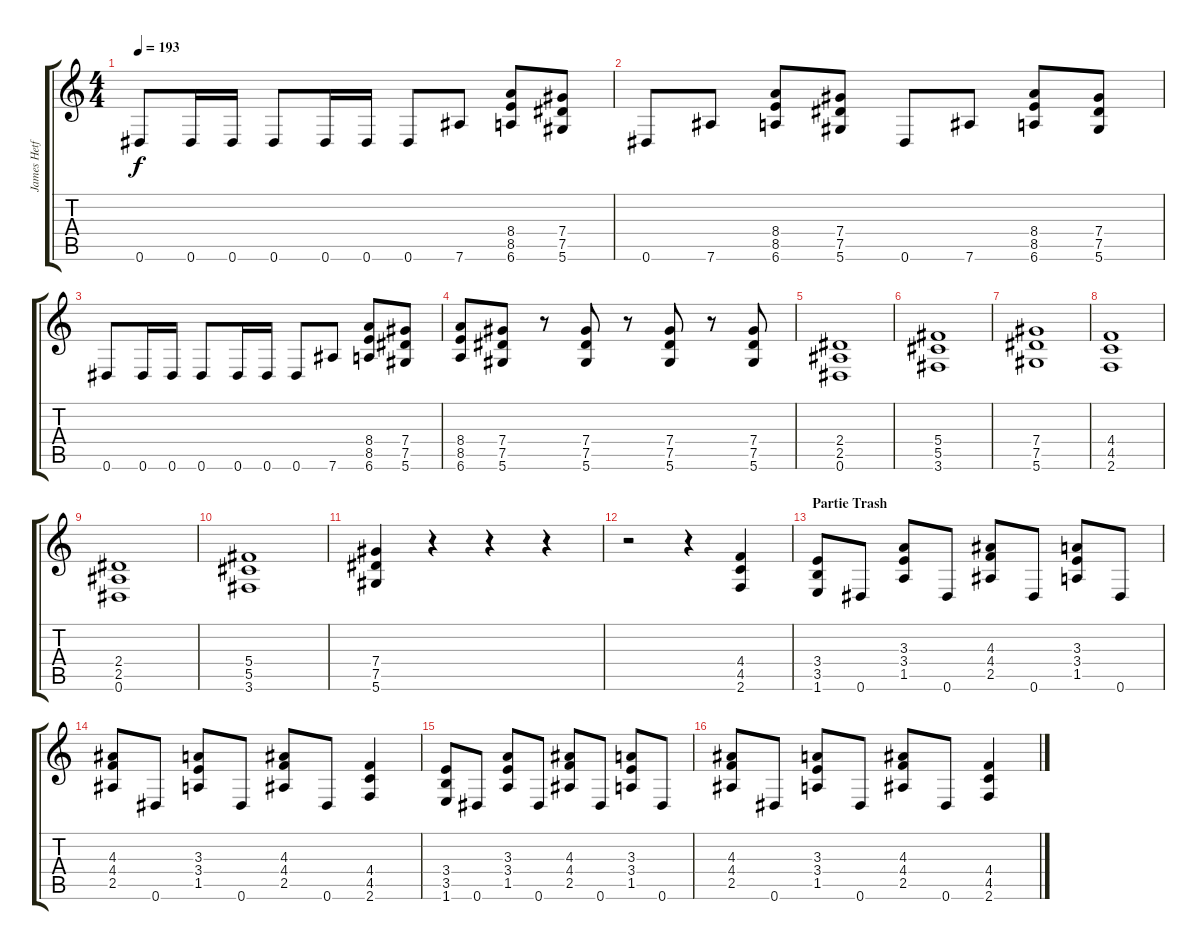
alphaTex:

\track ("James Hetfield " "James Hetf") {instrument distortionguitar}
\staff {score tabs}
\tuning (Eb4 Bb3 Gb3 Db3 Ab2 Eb2) {hide}
\ts (4 4)
\tempo 193
\clef g2
\ks c
0.6.8{dy f} 0.6.16 0.6.16 0.6.8 0.6.16 0.6.16 0.6.8 7.6.8 (8.4 8.5 6.6).8 (7.4 7.5 5.6).8 |
0.6.8 7.6.8 (8.4 8.5 6.6).8 (7.4 7.5 5.6).8 0.6.8 7.6.8 (8.4 8.5 6.6).8 (7.4 7.5 5.6).8 |
0.6.8 0.6.16 0.6.16 0.6.8 0.6.16 0.6.16 0.6.8 7.6.8 (8.4 8.5 6.6).8 (7.4 7.5 5.6).8 |
(8.4 8.5 6.6).8 (7.4 7.5 5.6).8 r.8 (7.4 7.5 5.6).8 r.8 (7.4 7.5 5.6).8 r.8 (7.4 7.5 5.6).8 |
(2.4 2.5 0.6).1 |
(5.4 5.5 3.6).1 |
(7.4 7.5 5.6).1 |
(4.4 4.5 2.6).1 |
(2.4 2.5 0.6).1 |
(5.4 5.5 3.6).1 |
(7.4 7.5 5.6).4 r.4 r.4 r.4 |
r.2 r.4 (4.4 4.5 2.6).4 |
\section ("" "Partie Trash")
(3.4 3.5 1.6).8 0.6.8 (3.3 3.4 1.5).8 0.6.8 (4.3 4.4 2.5).8 0.6.8 (3.3 3.4 1.5).8 0.6.8 |
(4.3 4.4 2.5).8 0.6.8 (3.3 3.4 1.5).8 0.6.8 (4.3 4.4 2.5).8 0.6.8 (4.4 4.5 2.6).4 |
(3.4 3.5 1.6).8 0.6.8 (3.3 3.4 1.5).8 0.6.8 (4.3 4.4 2.5).8 0.6.8 (3.3 3.4 1.5).8 0.6.8 |
(4.3 4.4 2.5).8 0.6.8 (3.3 3.4 1.5).8 0.6.8 (4.3 4.4 2.5).8 0.6.8 (4.4 4.5 2.6).4
